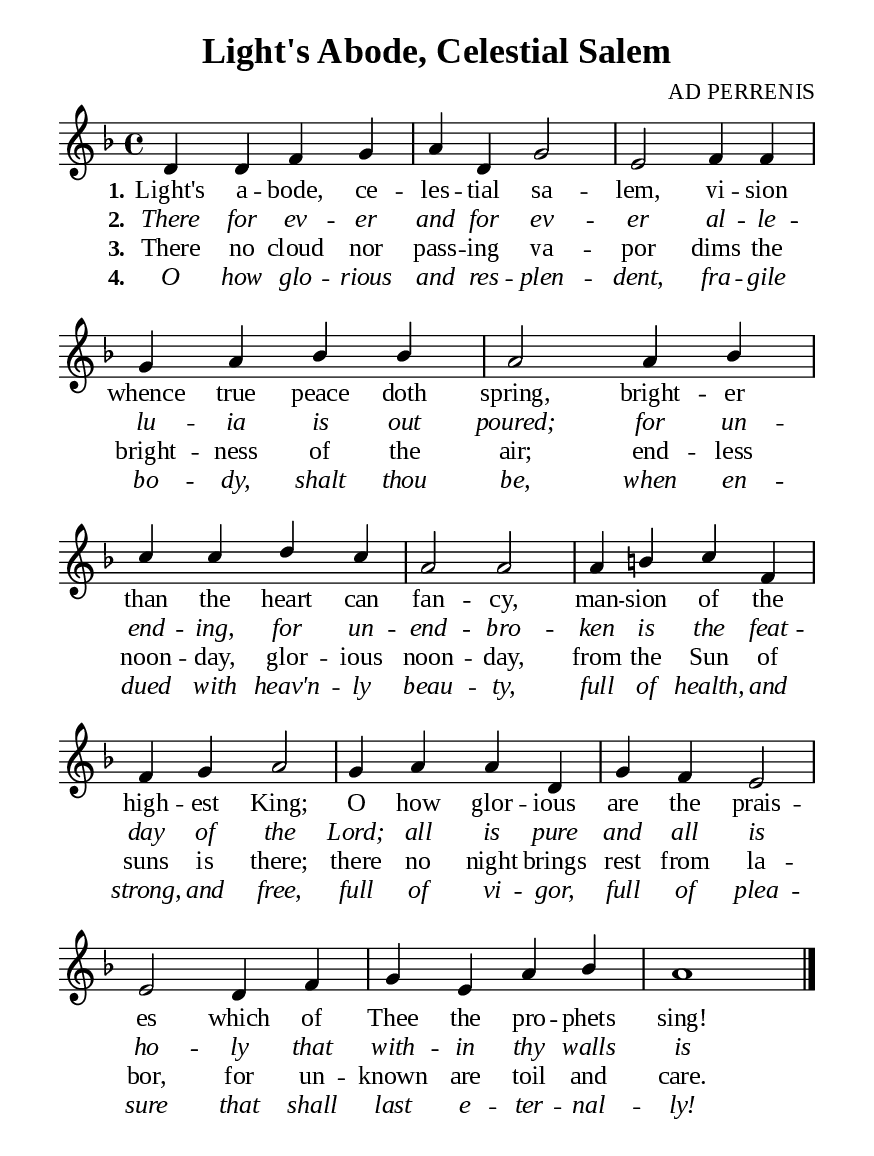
\version "2.18.2"

\header {
  title = "Light's Abode, Celestial Salem"
  composer = "AD PERRENIS"
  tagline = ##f
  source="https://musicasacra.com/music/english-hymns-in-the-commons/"
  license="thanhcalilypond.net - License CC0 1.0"
}

global= {
  \key f \major
  \time 4/4
  \override Score.BarNumber.break-visibility = ##(#f #f #f)
  \override Lyrics.LyricSpace.minimum-distance = #3.0
}

\paper {
  #(set-paper-size "a5")
  top-margin = 10\mm
  bottom-margin = 10\mm
  left-margin = 10\mm
  right-margin = 10\mm
  indent = #0
  #(define fonts
	 (make-pango-font-tree "Liberation Serif"
	 		       "Liberation Serif"
			       "Liberation Serif"
			       (/ 20 20)))
  system-system-spacing = #'((basic-distance . 3) (padding . 3))
}

printItalic = \with {
  \override LyricText.font-shape = #'italic
}

% Verse music
musicVerseSoprano = \relative c' {
  %{	01	%} d4 d f g |
  %{	02	%} a d, g2 |
  %{	03	%} e f4 f |
  %{	04	%} g a bes bes |
  %{	05	%} a2 a4 bes |
  %{	06	%} c c d c |
  %{	07	%} a2 a |
  %{	08	%} a4 b! c f, |
  %{	09	%} f g a2 |
  %{	10	%} g4 a a d, |
  %{	11	%} g f e2 |
  %{	12	%} e d4 f |
  %{	13	%} g e a bes |
  %{	14	%} a1 \bar "|."
}

% Verse lyrics
verseOne = \lyricmode {
  \set stanza = #"1."
  Light's a -- bode, ce -- les -- tial sa -- lem,
  vi -- sion whence true peace doth spring,
  bright -- er than the heart can fan -- cy,
  man -- sion of the high -- est King;
  O how glor -- ious are the prais -- es which of Thee the pro -- phets sing!
}

verseTwo = \lyricmode {
  \set stanza = #"2."
  There for ev -- er and for ev -- er al -- le -- lu -- ia is out poured;
  for un -- end -- ing, for un -- end -- bro -- ken is the feat -- day of the Lord;
  all is pure and all is ho -- ly that with -- in thy walls is stored.
}

verseThree = \lyricmode {
  \set stanza = #"3."
  There no cloud nor pass -- ing va -- por dims the bright -- ness of the air;
  end -- less noon -- day, glor -- ious noon -- day, from the Sun of suns is there;
  there no night brings rest from la -- bor, for un -- known are toil and care.
}

verseFour = \lyricmode {
  \set stanza = #"4."
  O how glo -- rious and res -- plen -- dent,
  fra -- gile bo -- dy, shalt thou be, when en -- dued with heav'n -- ly beau -- ty,
  full of health, and strong, and free, full of vi -- gor,
  full of plea -- sure that shall last e -- ter -- nal -- ly!
}

% Layout
\score {
    \new ChoirStaff <<
      \new Staff <<
        \clef "treble"
        \new Voice = "sopranos" { \global \stemUp \slurUp \musicVerseSoprano }
      >>
      \new Lyrics \lyricsto sopranos \verseOne
      \new Lyrics \printItalic \lyricsto sopranos \verseTwo
      \new Lyrics \lyricsto sopranos \verseThree
      \new Lyrics \printItalic \lyricsto sopranos \verseFour
    >>
}
